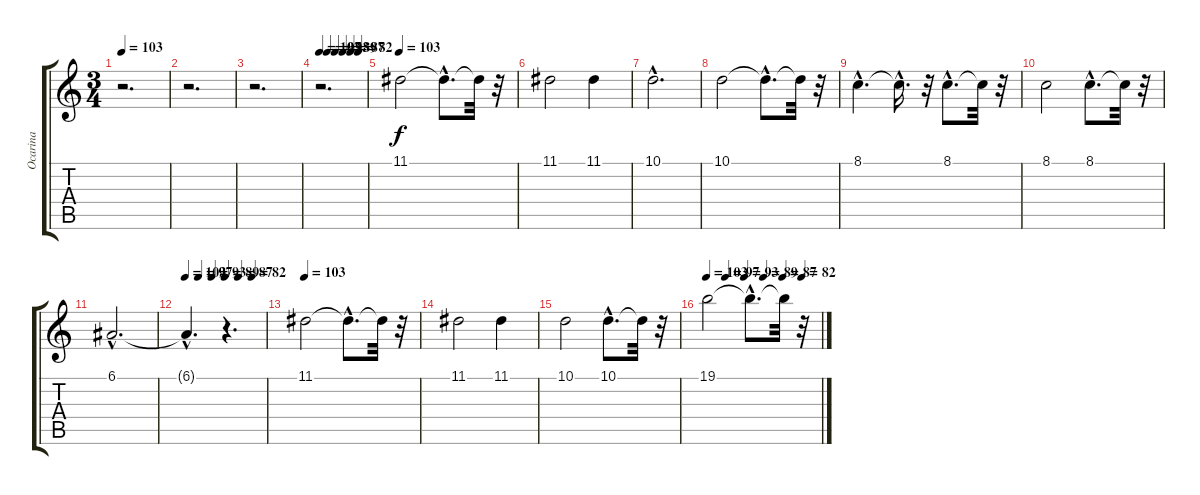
\track ("Ocarina" "Ocarina") {instrument ocarina}
\staff {score tabs}
\tuning (E4 B3 G3 D3 A2 E2) {hide}
\ts (3 4)
\tempo 103
\clef g2
\ks c
r.2{d dy f} |
r.2{d} |
r.2{d} |
\tempo 103
\tempo (97 0.16666666666666666)
\tempo (93 0.3333333333333333)
\tempo (89 0.5)
\tempo (87 0.6666666666666666)
\tempo (82 0.8333333333333334)
r.2{d} |
\tempo 103
11.1.2{volume 13} 11.1{hac t}.8{d} 11.1{t}.32 r.32 |
11.1.2{volume 16} 11.1.4 |
10.1{hac}.2{d} |
10.1.2{volume 16} 10.1{hac t}.8{d} 10.1{t}.32 r.32 |
8.1{hac}.4{d volume 16} 8.1{hac t}.16{d} r.32 8.1{hac}.8{d} 8.1{t}.32 r.32 |
8.1.2 8.1{hac}.8{d} 8.1{t}.32 r.32 |
6.1{hac}.2{d} |
\tempo 103
\tempo (97 0.16666666666666666)
\tempo (93 0.3333333333333333)
\tempo (89 0.5)
\tempo (87 0.6666666666666666)
\tempo (82 0.8333333333333334)
6.1{hac t}.4{d} r.4{d} |
\tempo 103
11.1.2{volume 13} 11.1{hac t}.8{d} 11.1{t}.32 r.32 |
11.1.2{volume 16} 11.1.4 |
10.1.2 10.1{hac}.8{d} 10.1{t}.32 r.32 |
\tempo 103
\tempo (97 0.16666666666666666)
\tempo (93 0.3333333333333333)
\tempo (89 0.5)
\tempo (87 0.6666666666666666)
\tempo (82 0.8333333333333334)
19.1.2 19.1{hac t}.8{d} 19.1{t}.32 r.32
